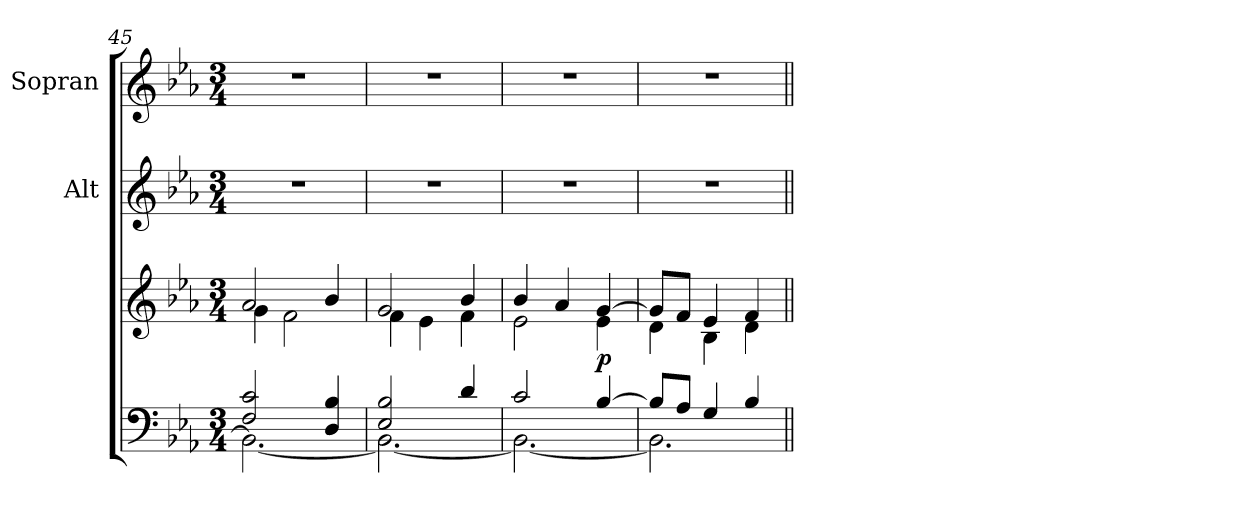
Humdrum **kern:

**kern	**kern	**dynam	**kern	**kern
*part3	*part3	*part3	*part2	*part1
*staff4	*staff3	*staff3/4	*staff2	*staff1
*	*	*	*I"Alt	*I"Sopran
*	*	*	*I'A.	*I'S.
*clefF4	*clefG2	*	*clefG2	*clefG2
*k[b-e-a-]	*k[b-e-a-]	*	*k[b-e-a-]	*k[b-e-a-]
*E-:	*E-:	*	*E-:	*E-:
*M3/4	*M3/4	*	*M3/4	*M3/4
=45	=45	=45	=45	=45
*^	*^	*	*	*
2F/ 2c/	2.BB-\_	2a-/	4g\	.	2.r	2.r
.	.	.	2f\	.	.	.
4D/ 4B-/	.	4b-/	.	.	.	.
=46	=46	=46	=46	=46	=46	=46
2E-/ 2B-/	2.BB-\_	2g/	4f\	.	2.r	2.r
.	.	.	4e-\	.	.	.
4d/	.	4b-/	4f\	.	.	.
=47	=47	=47	=47	=47	=47	=47
2c/	2.BB-\_	4b-/	2e-\	.	2.r	2.r
.	.	4a-/	.	.	.	.
!	!	!	!	!LO:DY:b	!	!
[>4B-/	.	[>4g/	4e-\	p	.	.
!!LO:PB:g=z
=48	=48	=48	=48	=48	=48	=48
8B-/L]	2.BB-\]	8g/L]	4d\	.	2.r	2.r
8A-/J	.	8f/J	.	.	.	.
4G/	.	4e-/	4B-\	.	.	.
4B-/	.	4f/	4d\	.	.	.
*v	*v	*	*	*	*	*
*	*v	*v	*	*	*
=||	=||	=||	=||	=||
*-	*-	*-	*-	*-
